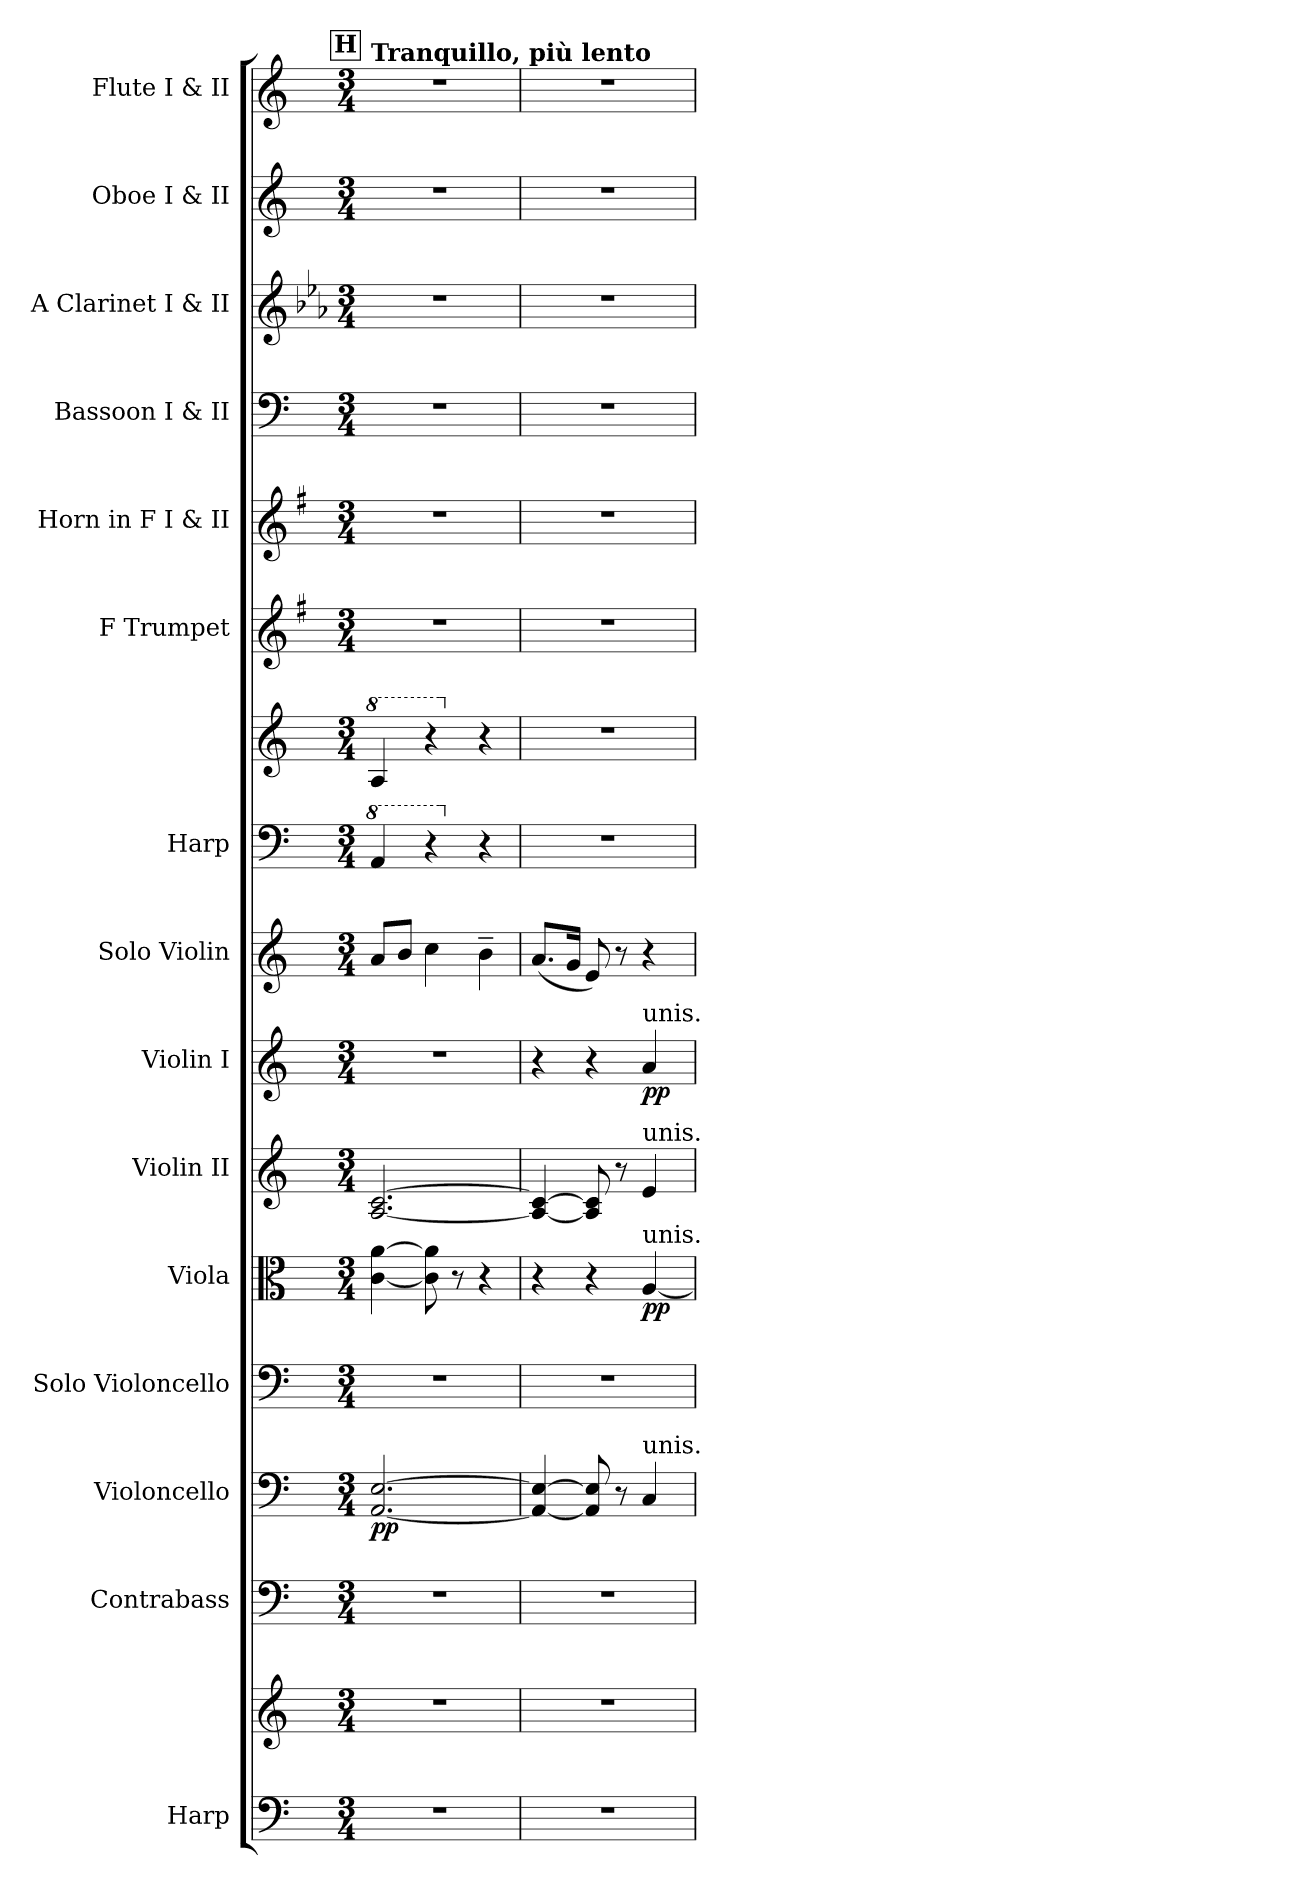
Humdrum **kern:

**kern	**kern	**kern	**kern	**dynam	**kern	**kern	**dynam	**kern	**kern	**dynam	**kern	**kern	**kern	**kern	**kern	**kern	**kern	**kern	**kern
*part15	*part15	*part14	*part13	*part13	*part12	*part11	*part11	*part10	*part9	*part9	*part8	*part7	*part7	*part6	*part5	*part4	*part3	*part2	*part1
*staff17	*staff16	*staff15	*staff14	*staff14	*staff13	*staff12	*staff12	*staff11	*staff10	*staff10	*staff9	*staff8	*staff7	*staff6	*staff5	*staff4	*staff3	*staff2	*staff1
*I"Harp	*	*I"Contrabass	*I"Violoncello	*	*I"Solo Violoncello	*I"Viola	*	*I"Violin II	*I"Violin I	*	*I"Solo Violin	*I"Harp	*	*I"F Trumpet	*I"Horn in F I &amp; II	*I"Bassoon I &amp; II	*I"A Clarinet I &amp; II	*I"Oboe I &amp; II	*I"Flute I &amp; II
*I'Hrp.	*	*I'Cb.	*I'Vc.	*	*I'Vc.	*I'Vla.	*	*I'Vln.	*I'Vln.	*	*I'Vln.	*I'Hrp.	*	*I'F Tpt.	*	*I'Bsn.	*I'A Cl.	*I'Ob.	*I'Fl.
!!LO:PB:g=z
*clefF4	*clefG2	*clefF4	*clefF4	*	*clefF4	*clefC3	*	*clefG2	*clefG2	*	*clefG2	*clefF4	*clefG2	*clefG2	*clefG2	*clefF4	*clefG2	*clefG2	*clefG2
*	*	*ITrd7c12	*	*	*	*	*	*	*	*	*	*	*	*ITrd-3c-5	*ITrd4c7	*	*ITrd2c3	*	*
*k[]	*k[]	*k[]	*k[]	*	*k[]	*k[]	*	*k[]	*k[]	*	*k[]	*k[]	*k[]	*k[]	*k[]	*k[]	*k[]	*k[]	*k[]
*M3/4	*M3/4	*M3/4	*M3/4	*	*M3/4	*M3/4	*	*M3/4	*M3/4	*	*M3/4	*M3/4	*M3/4	*M3/4	*M3/4	*M3/4	*M3/4	*M3/4	*M3/4
*	*	*	*	*	*	*	*	*	*	*	*	*8va	*	*	*	*	*	*	*
*	*	*	*	*	*	*	*	*	*	*	*	*	*8va	*	*	*	*	*	*
*MM80	*MM80	*MM80	*MM80	*	*MM80	*MM80	*	*MM80	*MM80	*	*MM80	*MM80	*MM80	*MM80	*MM80	*MM80	*MM80	*MM80	*MM80
!!LO:REH:place=s1:a:B:fs=14:t=H
=140	=140	=140	=140	=140	=140	=140	=140	=140	=140	=140	=140	=140	=140	=140	=140	=140	=140	=140	=140
!	!	!	!	!	!	!	!	!	!	!	!	!	!	!	!	!	!	!	!LO:TX:a:B:t=Tranquillo, più lento
!	!	!	!	!LO:DY:b	!	!	!	!	!	!	!	!	!	!	!	!	!	!	!
2.r	2.r	2.r	[2.AA/ [2.E/	pp	2.r	[4c\ [4a\	.	[2.A/ [2.c/	2.r	.	8a/L	4A/	4a/	2.r	2.r	2.r	2.r	2.r	2.r
.	.	.	.	.	.	.	.	.	.	.	8b/J	.	.	.	.	.	.	.	.
.	.	.	.	.	.	8c\] 8a\]	.	.	.	.	4cc\	4r	4r	.	.	.	.	.	.
.	.	.	.	.	.	8r	.	.	.	.	.	.	.	.	.	.	.	.	.
*	*	*	*	*	*	*	*	*	*	*	*	*X8va	*	*	*	*	*	*	*
*	*	*	*	*	*	*	*	*	*	*	*	*	*X8va	*	*	*	*	*	*
.	.	.	.	.	.	4r	.	.	.	.	4b~\	4r	4r	.	.	.	.	.	.
=141	=141	=141	=141	=141	=141	=141	=141	=141	=141	=141	=141	=141	=141	=141	=141	=141	=141	=141	=141
2.r	2.r	2.r	4AA/_ 4E/_	.	2.r	4r	.	4A/_ 4c/_	4r	.	(<8.a/L	2.r	2.r	2.r	2.r	2.r	2.r	2.r	2.r
.	.	.	.	.	.	.	.	.	.	.	16g/Jk	.	.	.	.	.	.	.	.
.	.	.	8AA/] 8E/]	.	.	4r	.	8A/] 8c/]	4r	.	8e/)	.	.	.	.	.	.	.	.
.	.	.	8r	.	.	.	.	8r	.	.	8r	.	.	.	.	.	.	.	.
!	!	!	!	!	!	!	!	!	!LO:TX:a:t=unis.	!	!	!	!	!	!	!	!	!	!
!	!	!	!	!	!	!	!	!LO:TX:a:t=unis.	!	!	!	!	!	!	!	!	!	!	!
!	!	!	!	!	!	!LO:TX:a:t=unis.	!	!	!	!	!	!	!	!	!	!	!	!	!
!	!	!	!LO:TX:a:t=unis.	!	!	!	!	!	!	!	!	!	!	!	!	!	!	!	!
!	!	!	!	!	!	!	!LO:DY:b	!	!	!LO:DY:b	!	!	!	!	!	!	!	!	!
.	.	.	4C/	.	.	[4A/	pp	4e/	4a/	pp	4r	.	.	.	.	.	.	.	.
=	=	=	=	=	=	=	=	=	=	=	=	=	=	=	=	=	=	=	=
*-	*-	*-	*-	*-	*-	*-	*-	*-	*-	*-	*-	*-	*-	*-	*-	*-	*-	*-	*-
